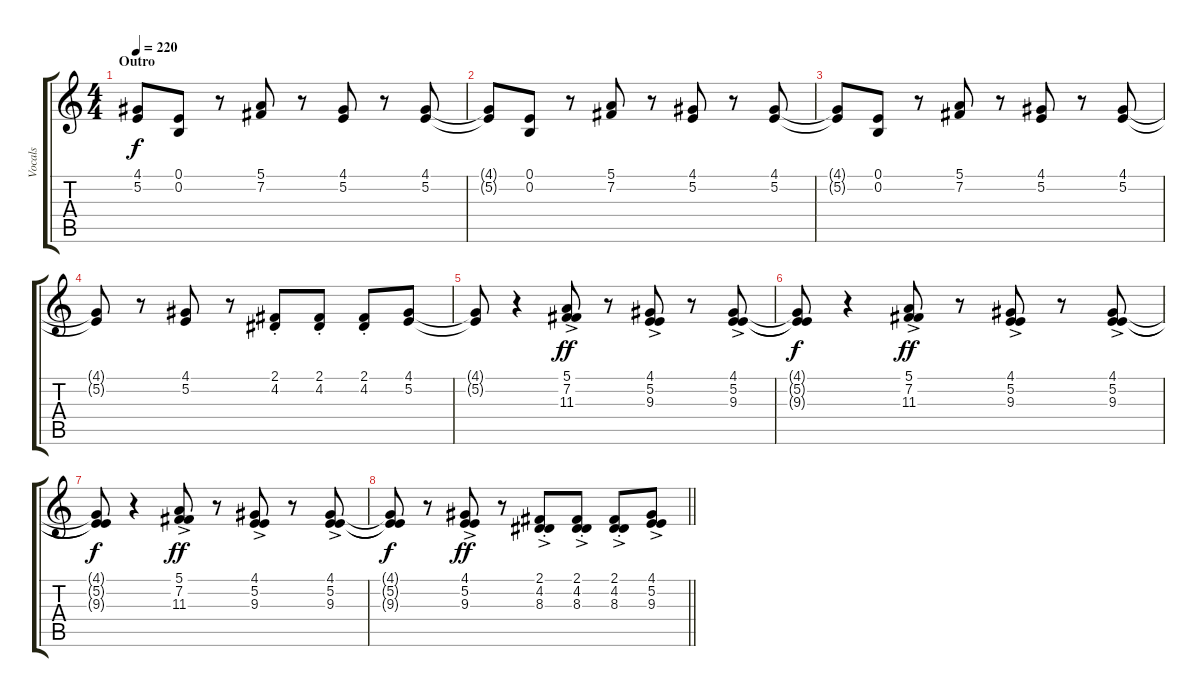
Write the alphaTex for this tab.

\track ("Vocals" "Vocals") {instrument clarinet}
\staff {score tabs}
\tuning (E4 B3 G3 D3 A2 E2) {hide}
\ts (4 4)
\section ("" "Outro")
\tempo 220
\clef g2
\ks c
(4.1 5.2).8{dy f} (0.1 0.2).8 r.8 (5.1 7.2).8 r.8 (4.1 5.2).8 r.8 (4.1 5.2).8 |
(4.1{t} 5.2{t}).8 (0.1 0.2).8 r.8 (5.1 7.2).8 r.8 (4.1 5.2).8 r.8 (4.1 5.2).8 |
(4.1{t} 5.2{t}).8 (0.1 0.2).8 r.8 (5.1 7.2).8 r.8 (4.1 5.2).8 r.8 (4.1 5.2).8 |
(4.1{t} 5.2{t}).8 r.8 (4.1 5.2).8 r.8 (2.1{st} 4.2{st}).8 (2.1{st} 4.2{st}).8 (2.1{st} 4.2{st}).8 (4.1 5.2).8 |
(4.1{t} 5.2{t}).8 r.4 (5.1 7.2 11.3{ac}).8{dy ff} r.8 (4.1 5.2 9.3{ac}).8 r.8 (4.1 5.2 9.3{ac}).8 |
(4.1{t} 5.2{t} 9.3{t}).8{dy f} r.4 (5.1 7.2 11.3{ac}).8{dy ff} r.8 (4.1 5.2 9.3{ac}).8 r.8 (4.1 5.2 9.3{ac}).8 |
(4.1{t} 5.2{t} 9.3{t}).8{dy f} r.4 (5.1 7.2 11.3{ac}).8{dy ff} r.8 (4.1 5.2 9.3{ac}).8 r.8 (4.1 5.2 9.3{ac}).8 |
\barLineRight lightlight
(4.1{t} 5.2{t} 9.3{t}).8{dy f} r.8 (4.1 5.2 9.3{ac}).8{dy ff} r.8 (2.1{st} 4.2{st} 8.3{ac st}).8 (2.1{st} 4.2{st} 8.3{ac st}).8 (2.1{st} 4.2{st} 8.3{ac st}).8 (4.1 5.2 9.3{ac}).8
